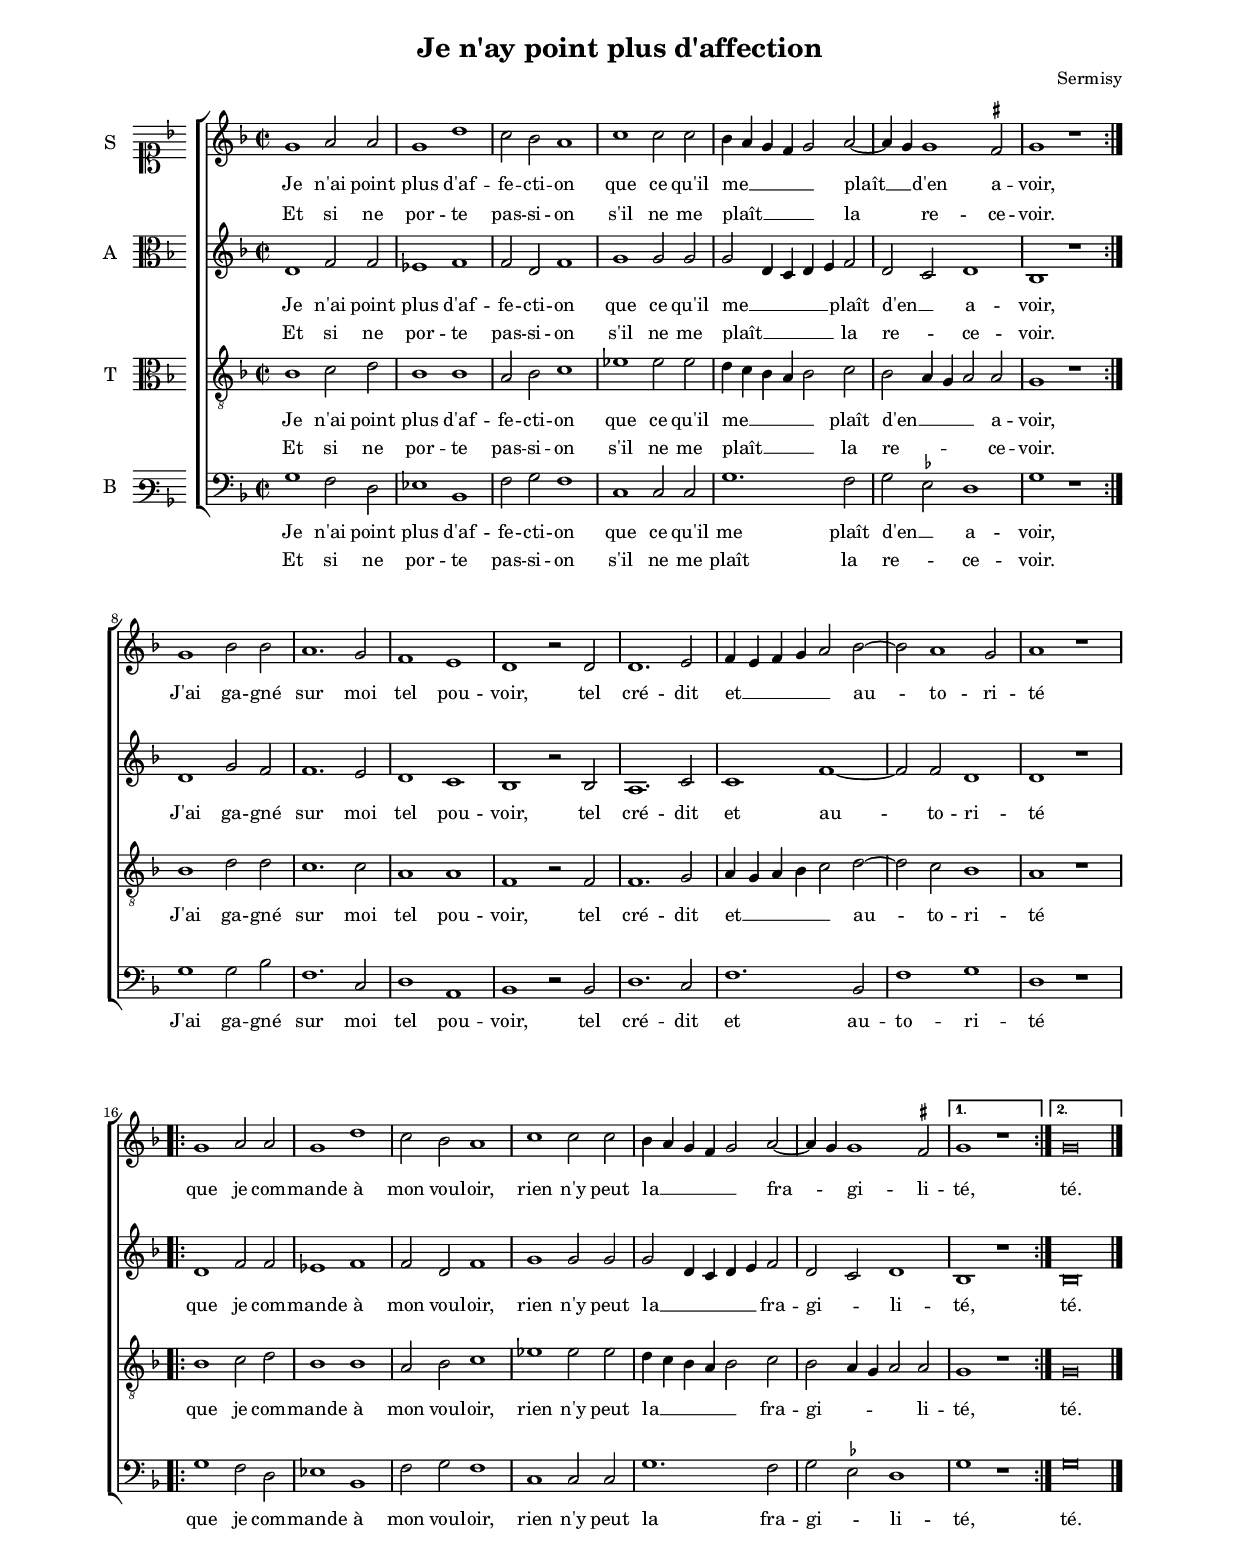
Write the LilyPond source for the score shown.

\header
{
  title="Je n'ay point plus d'affection"
  composer="Sermisy"
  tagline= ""
}

\version "2.18.2"
\include "deutsch.ly"
#(set-global-staff-size 15)
% #(set-default-paper-size "letter")
#(ly:set-option 'point-and-click #f)

	
global = {
	\key f \major
	\time 2/2 \set Score.measureLength = #(ly:make-moment 2/1)
	}

	ficta = { \once \set suggestAccidentals = ##t }
	
	forget = #(define-music-function (parser location music) (ly:music?) #{
		\accidentalStyle forget
		$music
		\accidentalStyle default
		#})
	
	m = \melisma
	me = \melismaEnd


\paper
	{
	top-margin = 2 \cm
	bottom-margin = 2 \cm
	left-margin = 2 \cm
	right-margin = 2 \cm
	ragged-bottom = ##f
	ragged-last-bottom = ##f
	print-page-number = ##f
	system-system-spacing = #'((basic-distance . 16) (minimum-distance . 12) (padding . 5) (strechability . 250))
	systems-per-page = 3
	page-count = 1
%	min-systems-per-page = 3
%	oddHeaderMarkup = \markup { \fill-line { \null \null \column \right-align { \fontsize #1 \fromproperty #'page:page-number-string \null } } }
%	evenHeaderMarkup = \markup { \column \right-align { \fontsize #1 \fromproperty #'page:page-number-string \null } }
	}


incipitcantus = \markup { \score {
	{
	\set Staff.instrumentName = \markup { \fontsize #1 "S" }
	\key f \major
	\clef soprano
	s4 \bar ""
	}
	\layout  {
	raggedright = ##t
	indent = 0.7 \cm
	line-width = 1.6 \cm
	\context { \Staff \remove Time_signature_engraver }
	\override Staff.Clef.Y-extent = #'(0 . 0)
	}} \hspace #1 }
	
      
incipitaltus = \markup { \score {
	{
	\set Staff.instrumentName = \markup { \fontsize #1 "A" }
	\key f \major
	\clef alto
	s4 \bar ""
	}
	\layout  {
	raggedright = ##t
	indent = 0.7 \cm
	line-width = 1.6 \cm
	\context { \Staff \remove Time_signature_engraver }
	\override Staff.Clef.Y-extent = #'(0 . 0)
	}} \hspace #1 }


incipittenor = \markup { \score {
	{
	\set Staff.instrumentName = \markup { \fontsize #1 "T" }
	\key f \major
	\clef alto
	s4 \bar ""
	}
	\layout  {
	raggedright = ##t
	indent = 0.7 \cm
	line-width = 1.6 \cm
	\context { \Staff \remove Time_signature_engraver }
	\override Staff.Clef.Y-extent = #'(0 . 0)
	}} \hspace #1 }


incipitbassus = \markup { \score {
	{
	\set Staff.instrumentName = \markup { \fontsize #1 "B" }
	\key f \major
	\clef varbaritone
	s4 \bar ""
	}
	\layout  {
	raggedright = ##t
	indent = 0.7 \cm
	line-width = 1.6 \cm
	\context { \Staff \remove Time_signature_engraver }
	\override Staff.Clef.Y-extent = #'(0 . 0)
	}} \hspace #1 }


cantus =  \relative c''
	{
	\repeat volta 2 { g1 a2 a
	g1 d'
	c2 b a1
	c1 c2 c
%5
	b4 \m a g f g2 \me a~ |
	a4 \m g \me g1 \ficta fis2
	g1 r } \break
	g1 b2 b
	a1. g2
%10
	f1 e |
	d1 r2 d
	d1. e2
	f4 \m e f g a2 \me b~
	b2 a1 g2
%15
	a1 r | \break
	\repeat volta 2 { g1 a2 a
	g1 d'
	c2 b a1
	c1 c2 c
%20
	b4 \m a g f g2 \me a~
	a4 \m g \me g1 \ficta fis2 | }
	\alternative { { g1 r } { g\breve \bar "|." } }
	}


altus =  \relative c'
        {
	\repeat volta 2 { d1 f2 f
	es1 f
	f2 d f1
	g1 g2 g
%5
	g2 \m d4 c d e \me f2 |
	d2 \m c \me d1
	b1 r }
	d1 g2 f
	f1. e2
%10
	d1 c |
	b1 r2 b
	a1. c2
	c1 f~
	f2 f d1
%15
	d1 r |
	\repeat volta 2 { d1 f2 f
	es1 f
	f2 d f1
	g1 g2 g
%20
	g2 \m d4 c d e \me f2 |
	d2 \m c \me d1 }
	\alternative { { b1 r } { b\breve } } |
	}


tenor =  \relative c'
	{
	\repeat volta 2 { b1 c2 d
	b1 b
	a2 b c1
	es1 es2 es
%5
	d4 \m c b a b2 \me c |
	b2 \m a4 g a2 \me a
	g1 r }
	b1 d2 d
	c1. c2
%10
	a1 a |
	f1 r2 f
	f1. g2
	a4 \m g a b c2 \me d~
	d2 c b1
%15
	a1 r |
	\repeat volta 2 { b1 c2 d
	b1 b
	a2 b c1
	es1 es2 es
%20
	d4 \m c b a b2 \me c |
	b2 \m a4 g a2 \me a }
	\alternative { { g1 r } { g\breve } } |
	}


bassus  =  \relative c
	{
	\repeat volta 2 { g'1 f2 d
	es1 b
	f'2 g f1
	c1 c2 c
%5
	g'1. f2 |
	g2 \m \ficta es \me d1
	g1 r }
	g1 g2 b
	f1. c2
%10
	d1 a |
	b1 r2 b
	d1. c2
	f1. b,2
	f'1 g
%15
	d1 r |
	\repeat volta 2 { g1 f2 d
	es1 b
	f'2 g f1
	c1 c2 c
%20
	g'1. f2 |
	g2 \m \ficta es \me d1 }
	\alternative { { g1 r } { g\breve } } |
	}

lyricscantus = \lyricmode {
	Je n'ai point plus d'af -- fe -- cti -- on
	que ce qu'il me __ plaît __ d'en a -- voir,
	J'ai ga -- gné sur moi tel pou -- voir,
	tel cré -- dit et __ au -- to -- ri -- té
	que je com -- mande à mon vou -- loir,
	rien n'y peut la __ fra -- gi -- li -- té, té.
	}

lyricscantusduo = \lyricmode {
	Et si ne por -- te pas -- si -- on
	s'il ne me plaît __ la re -- ce -- voir.
	}

lyricsaltus = \lyricmode {
	Je n'ai point plus d'af -- fe -- cti -- on
	que ce qu'il me __ plaît d'en __ a -- voir,
	J'ai ga -- gné sur moi tel pou -- voir,
	tel cré -- dit et au -- to -- ri -- té
	que je com -- mande à mon vou -- loir,
	rien n'y peut la __ fra -- gi -- li -- té, té.
	}
	
lyricsaltusduo = \lyricmode {
	Et si ne por -- te pas -- si -- on
	s'il ne me plaît __ la re -- ce -- voir.
	}

lyricstenor = \lyricmode {
	Je n'ai point plus d'af -- fe -- cti -- on
	que ce qu'il me __ plaît d'en __ a -- voir,
	J'ai ga -- gné sur moi tel pou -- voir,
	tel cré -- dit et __ au -- to -- ri -- té
	que je com -- mande à mon vou -- loir,
	rien n'y peut la __ fra -- gi -- li -- té, té.
	}

lyricstenorduo = \lyricmode {
	Et si ne por -- te pas -- si -- on
	s'il ne me plaît __ la re -- ce -- voir.
	}

lyricsbassus = \lyricmode {
	Je n'ai point plus d'af -- fe -- cti -- on
	que ce qu'il me plaît d'en __ a -- voir,
	J'ai ga -- gné sur moi tel pou -- voir,
	tel cré -- dit et au -- to -- ri -- té
	que je com -- mande à mon vou -- loir,
	rien n'y peut la fra -- gi -- li -- té, té.
	}

lyricsbassusduo = \lyricmode {
	Et si ne por -- te pas -- si -- on
	s'il ne me plaît la re -- ce -- voir.
	}

\score
{  
  % \transpose {
	\new ChoirStaff \with { \override StaffGrouper.staff-staff-spacing.basic-distance = #13 }
	<<

	\new Staff << \global
	\new Voice="v1" {
		\set Staff.instrumentName=\incipitcantus
		\set Staff.midiInstrument = "reed organ"
		\clef "violin"
		\cantus }
	\new Lyrics \lyricsto "v1" {\lyricscantus }
	\new Lyrics \lyricsto "v1" {\lyricscantusduo }
	>>


	\new Staff << \global
	\new Voice="v2" {
		\set Staff.instrumentName=\incipitaltus
		\set Staff.midiInstrument = "reed organ"
		\clef "violin" 
		\altus}
	\new Lyrics \lyricsto "v2" {\lyricsaltus }
	\new Lyrics \lyricsto "v2" {\lyricsaltusduo }
	>>


	\new Staff << \global
	\new Voice="v3" {
		\set Staff.instrumentName=\incipittenor
		\set Staff.midiInstrument = "reed organ"
		\clef "G_8"
		\tenor }
	\new Lyrics \lyricsto "v3" {\lyricstenor }
	\new Lyrics \lyricsto "v3" {\lyricstenorduo }
	>>


	\new Staff << \global
	\new Voice="v4" {
		\set Staff.instrumentName=\incipitbassus
		\set Staff.midiInstrument = "reed organ"
		\clef "bass" 
		\bassus }
	\new Lyrics \lyricsto "v4" {\lyricsbassus}
	\new Lyrics \lyricsto "v4" {\lyricsbassusduo}
	>>

	>>
	% } % transpose

	\layout
	{
	indent = 1.5 \cm
	\context { \Lyrics \override VerticalAxisGroup.nonstaff-relatedstaff-spacing.padding = #1.8 }
	\context { \Lyrics \override VerticalAxisGroup.nonstaff-nonstaff-spacing.padding = #1.5 }
	\context { \Staff \override TimeSignature.break-visibility = #end-of-line-invisible }
%	\context { \Staff \override InstrumentName.X-offset = #'-25 }
	\context { \Voice \override Slur.transparent = ##t }
%	\context { \Voice \override AccidentalSuggestion.avoid-slur = #'ignore }
%	\context { \Voice \override AccidentalSuggestion.outside-staff-priority = ##f }
%	\context { \Score \override BarNumber.padding = #2 }
	\context { \Voice \override NoteHead.style = #'baroque }
	}

\midi
	{
    	\tempo 2 = 90
	}
	
}


% EOF
